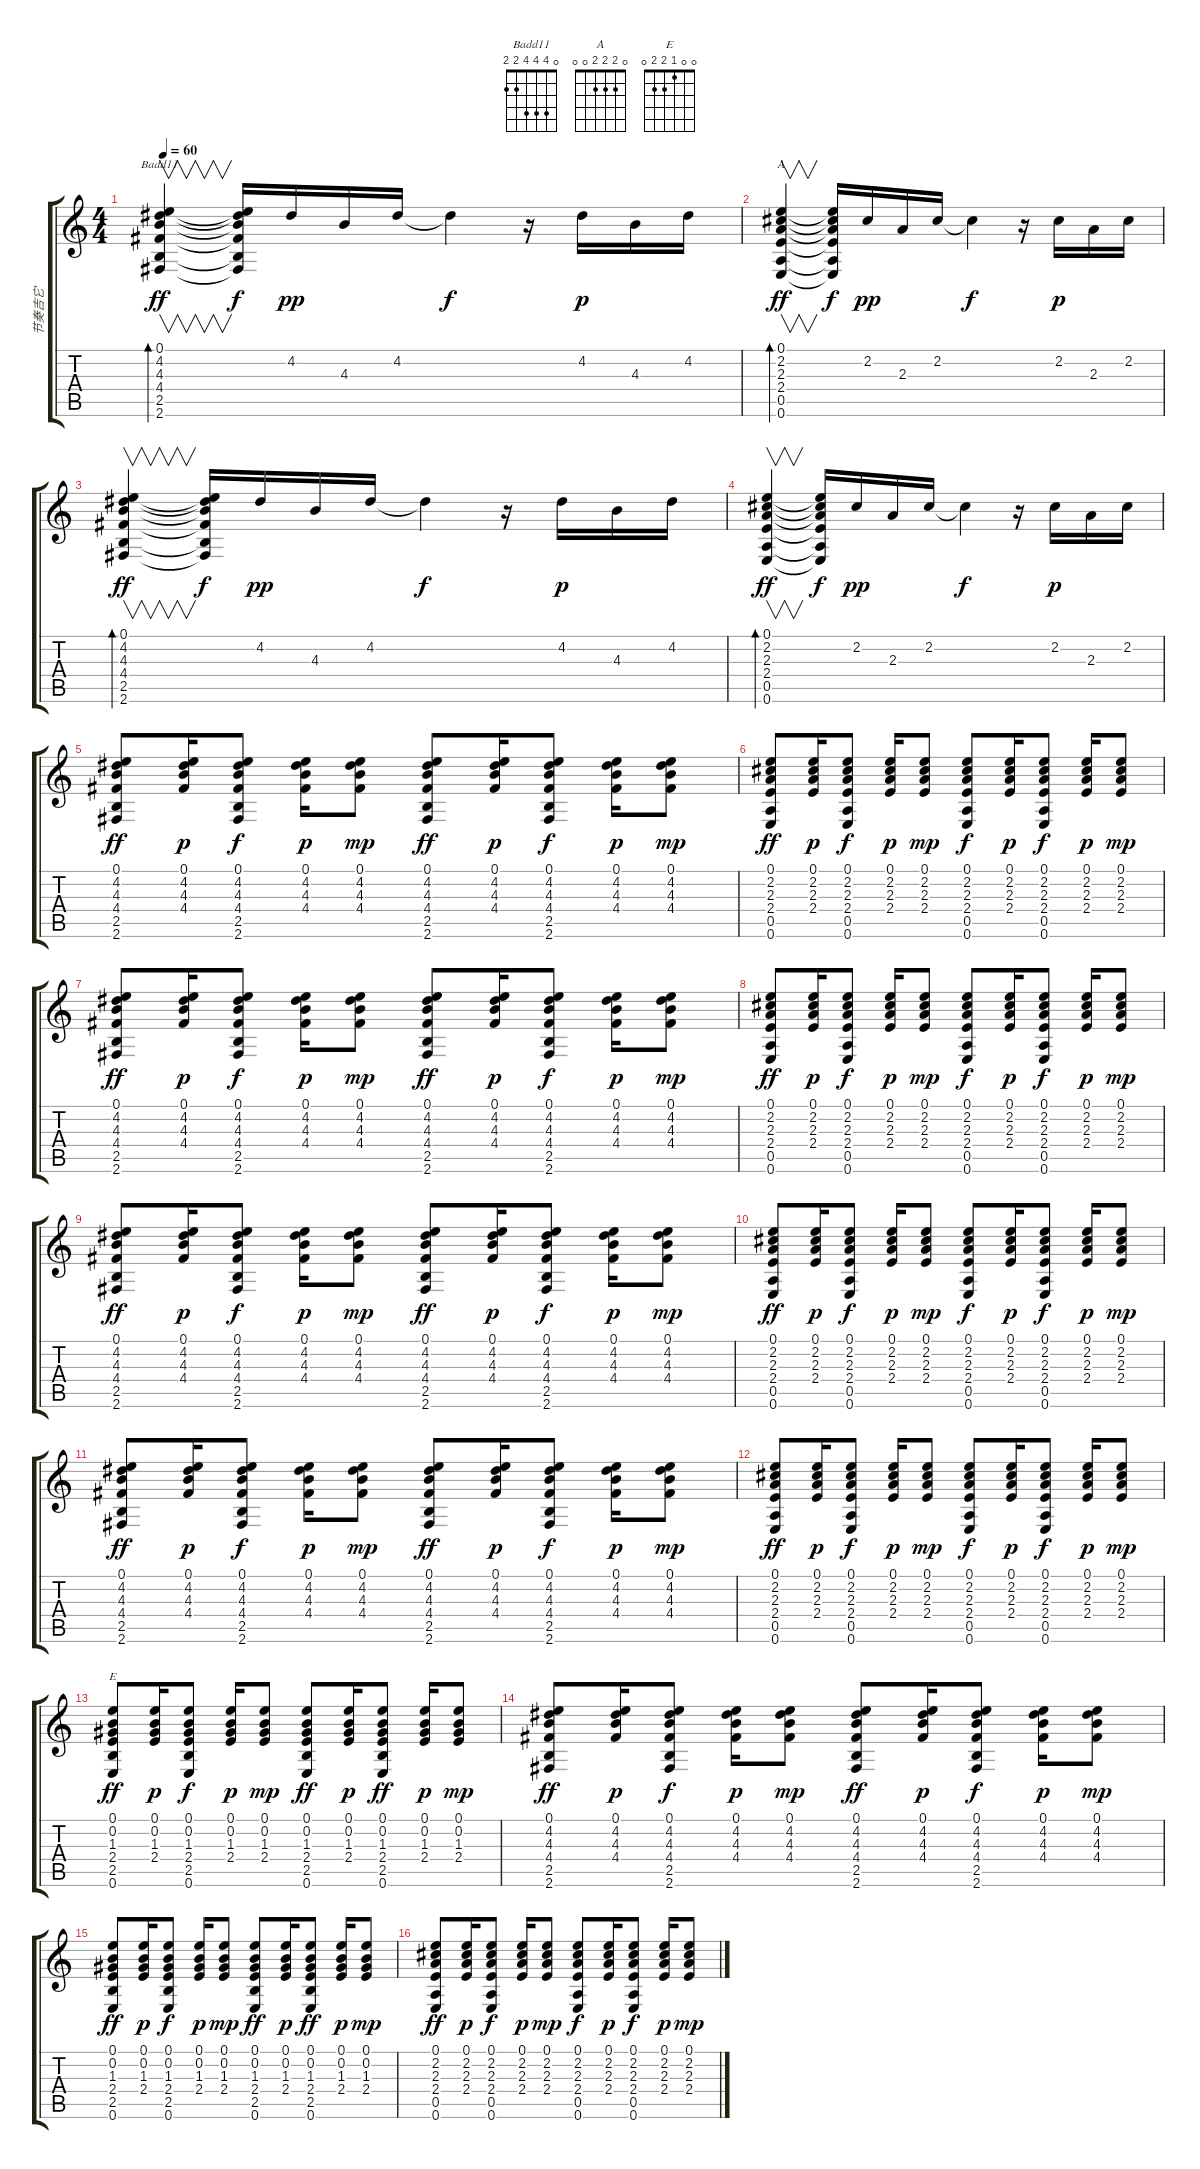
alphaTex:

\track ("节奏吉它" "节奏吉它") {instrument acousticguitarnylon}
\staff {score tabs}
\tuning (E4 B3 G3 D3 A2 E2) {hide}
\chord ("Badd11" 0 4 4 4 2 2)
\chord ("A" 0 2 2 2 0 0)
\chord ("E" 0 0 1 2 2 0)
\ts (4 4)
\tempo 60
\clef g2
\ks c
(0.1 4.2 4.3 4.4 2.5 2.6).4{v bd 60 ch "Badd11" dy ff instrument acousticguitarnylon} (0.1{t} 4.2{t} 4.3{t} 4.4{t} 2.5{t} 2.6{t}).16{dy f} 4.2.16{dy pp} 4.3.16 4.2.16 4.2{t}.4{dy f} r.16 4.2.16{dy p} 4.3.16 4.2.16 |
(0.1 2.2 2.3 2.4 0.5 0.6).4{v bd 60 ch "A" dy ff} (0.1{t} 2.2{t} 2.3{t} 2.4{t} 0.5{t} 0.6{t}).16{dy f} 2.2.16{dy pp} 2.3.16 2.2.16 2.2{t}.4{dy f} r.16 2.2.16{dy p} 2.3.16 2.2.16 |
(0.1 4.2 4.3 4.4 2.5 2.6).4{v bd 60 dy ff} (0.1{t} 4.2{t} 4.3{t} 4.4{t} 2.5{t} 2.6{t}).16{dy f} 4.2.16{dy pp} 4.3.16 4.2.16 4.2{t}.4{dy f} r.16 4.2.16{dy p} 4.3.16 4.2.16 |
(0.1 2.2 2.3 2.4 0.5 0.6).4{v bd 60 dy ff} (0.1{t} 2.2{t} 2.3{t} 2.4{t} 0.5{t} 0.6{t}).16{dy f} 2.2.16{dy pp} 2.3.16 2.2.16 2.2{t}.4{dy f} r.16 2.2.16{dy p} 2.3.16 2.2.16 |
(0.1 4.2 4.3 4.4 2.5 2.6).8{dy ff} (0.1 4.2 4.3 4.4).16{dy p} (0.1 4.2 4.3 4.4 2.5 2.6).8{dy f} (0.1 4.2 4.3 4.4).16{dy p} (0.1 4.2 4.3 4.4).8{dy mp} (0.1 4.2 4.3 4.4 2.5 2.6).8{dy ff} (0.1 4.2 4.3 4.4).16{dy p} (0.1 4.2 4.3 4.4 2.5 2.6).8{dy f} (0.1 4.2 4.3 4.4).16{dy p} (0.1 4.2 4.3 4.4).8{dy mp} |
(0.1 2.2 2.3 2.4 0.5 0.6).8{dy ff} (0.1 2.2 2.3 2.4).16{dy p} (0.1 2.2 2.3 2.4 0.5 0.6).8{dy f} (0.1 2.2 2.3 2.4).16{dy p} (0.1 2.2 2.3 2.4).8{dy mp} (0.1 2.2 2.3 2.4 0.5 0.6).8{dy f} (0.1 2.2 2.3 2.4).16{dy p} (0.1 2.2 2.3 2.4 0.5 0.6).8{dy f} (0.1 2.2 2.3 2.4).16{dy p} (0.1 2.2 2.3 2.4).8{dy mp} |
(0.1 4.2 4.3 4.4 2.5 2.6).8{dy ff} (0.1 4.2 4.3 4.4).16{dy p} (0.1 4.2 4.3 4.4 2.5 2.6).8{dy f} (0.1 4.2 4.3 4.4).16{dy p} (0.1 4.2 4.3 4.4).8{dy mp} (0.1 4.2 4.3 4.4 2.5 2.6).8{dy ff} (0.1 4.2 4.3 4.4).16{dy p} (0.1 4.2 4.3 4.4 2.5 2.6).8{dy f} (0.1 4.2 4.3 4.4).16{dy p} (0.1 4.2 4.3 4.4).8{dy mp} |
(0.1 2.2 2.3 2.4 0.5 0.6).8{dy ff} (0.1 2.2 2.3 2.4).16{dy p} (0.1 2.2 2.3 2.4 0.5 0.6).8{dy f} (0.1 2.2 2.3 2.4).16{dy p} (0.1 2.2 2.3 2.4).8{dy mp} (0.1 2.2 2.3 2.4 0.5 0.6).8{dy f} (0.1 2.2 2.3 2.4).16{dy p} (0.1 2.2 2.3 2.4 0.5 0.6).8{dy f} (0.1 2.2 2.3 2.4).16{dy p} (0.1 2.2 2.3 2.4).8{dy mp} |
(0.1 4.2 4.3 4.4 2.5 2.6).8{dy ff} (0.1 4.2 4.3 4.4).16{dy p} (0.1 4.2 4.3 4.4 2.5 2.6).8{dy f} (0.1 4.2 4.3 4.4).16{dy p} (0.1 4.2 4.3 4.4).8{dy mp} (0.1 4.2 4.3 4.4 2.5 2.6).8{dy ff} (0.1 4.2 4.3 4.4).16{dy p} (0.1 4.2 4.3 4.4 2.5 2.6).8{dy f} (0.1 4.2 4.3 4.4).16{dy p} (0.1 4.2 4.3 4.4).8{dy mp} |
(0.1 2.2 2.3 2.4 0.5 0.6).8{dy ff} (0.1 2.2 2.3 2.4).16{dy p} (0.1 2.2 2.3 2.4 0.5 0.6).8{dy f} (0.1 2.2 2.3 2.4).16{dy p} (0.1 2.2 2.3 2.4).8{dy mp} (0.1 2.2 2.3 2.4 0.5 0.6).8{dy f} (0.1 2.2 2.3 2.4).16{dy p} (0.1 2.2 2.3 2.4 0.5 0.6).8{dy f} (0.1 2.2 2.3 2.4).16{dy p} (0.1 2.2 2.3 2.4).8{dy mp} |
(0.1 4.2 4.3 4.4 2.5 2.6).8{dy ff} (0.1 4.2 4.3 4.4).16{dy p} (0.1 4.2 4.3 4.4 2.5 2.6).8{dy f} (0.1 4.2 4.3 4.4).16{dy p} (0.1 4.2 4.3 4.4).8{dy mp} (0.1 4.2 4.3 4.4 2.5 2.6).8{dy ff} (0.1 4.2 4.3 4.4).16{dy p} (0.1 4.2 4.3 4.4 2.5 2.6).8{dy f} (0.1 4.2 4.3 4.4).16{dy p} (0.1 4.2 4.3 4.4).8{dy mp} |
(0.1 2.2 2.3 2.4 0.5 0.6).8{dy ff} (0.1 2.2 2.3 2.4).16{dy p} (0.1 2.2 2.3 2.4 0.5 0.6).8{dy f} (0.1 2.2 2.3 2.4).16{dy p} (0.1 2.2 2.3 2.4).8{dy mp} (0.1 2.2 2.3 2.4 0.5 0.6).8{dy f} (0.1 2.2 2.3 2.4).16{dy p} (0.1 2.2 2.3 2.4 0.5 0.6).8{dy f} (0.1 2.2 2.3 2.4).16{dy p} (0.1 2.2 2.3 2.4).8{dy mp} |
(0.1 0.2 1.3 2.4 2.5 0.6).8{ch "E" dy ff} (0.1 0.2 1.3 2.4).16{dy p} (0.1 0.2 1.3 2.4 2.5 0.6).8{dy f} (0.1 0.2 1.3 2.4).16{dy p} (0.1 0.2 1.3 2.4).8{dy mp} (0.1 0.2 1.3 2.4 2.5 0.6).8{dy ff} (0.1 0.2 1.3 2.4).16{dy p} (0.1 0.2 1.3 2.4 2.5 0.6).8{dy ff} (0.1 0.2 1.3 2.4).16{dy p} (0.1 0.2 1.3 2.4).8{dy mp} |
(0.1 4.2 4.3 4.4 2.5 2.6).8{dy ff} (0.1 4.2 4.3 4.4).16{dy p} (0.1 4.2 4.3 4.4 2.5 2.6).8{dy f} (0.1 4.2 4.3 4.4).16{dy p} (0.1 4.2 4.3 4.4).8{dy mp} (0.1 4.2 4.3 4.4 2.5 2.6).8{dy ff} (0.1 4.2 4.3 4.4).16{dy p} (0.1 4.2 4.3 4.4 2.5 2.6).8{dy f} (0.1 4.2 4.3 4.4).16{dy p} (0.1 4.2 4.3 4.4).8{dy mp} |
(0.1 0.2 1.3 2.4 2.5 0.6).8{dy ff} (0.1 0.2 1.3 2.4).16{dy p} (0.1 0.2 1.3 2.4 2.5 0.6).8{dy f} (0.1 0.2 1.3 2.4).16{dy p} (0.1 0.2 1.3 2.4).8{dy mp} (0.1 0.2 1.3 2.4 2.5 0.6).8{dy ff} (0.1 0.2 1.3 2.4).16{dy p} (0.1 0.2 1.3 2.4 2.5 0.6).8{dy ff} (0.1 0.2 1.3 2.4).16{dy p} (0.1 0.2 1.3 2.4).8{dy mp} |
(0.1 2.2 2.3 2.4 0.5 0.6).8{dy ff} (0.1 2.2 2.3 2.4).16{dy p} (0.1 2.2 2.3 2.4 0.5 0.6).8{dy f} (0.1 2.2 2.3 2.4).16{dy p} (0.1 2.2 2.3 2.4).8{dy mp} (0.1 2.2 2.3 2.4 0.5 0.6).8{dy f} (0.1 2.2 2.3 2.4).16{dy p} (0.1 2.2 2.3 2.4 0.5 0.6).8{dy f} (0.1 2.2 2.3 2.4).16{dy p} (0.1 2.2 2.3 2.4).8{dy mp}
